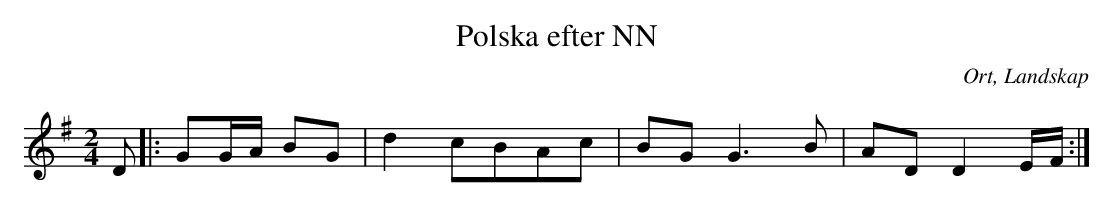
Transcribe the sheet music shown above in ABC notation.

X:1
T:Polska efter NN
O:Ort, Landskap
M:2/4
L:1/8
K:G
D|: GG/2A/2 BG | d2 cBAc | BG G3 B | AD D2 E/2F/2  :|
